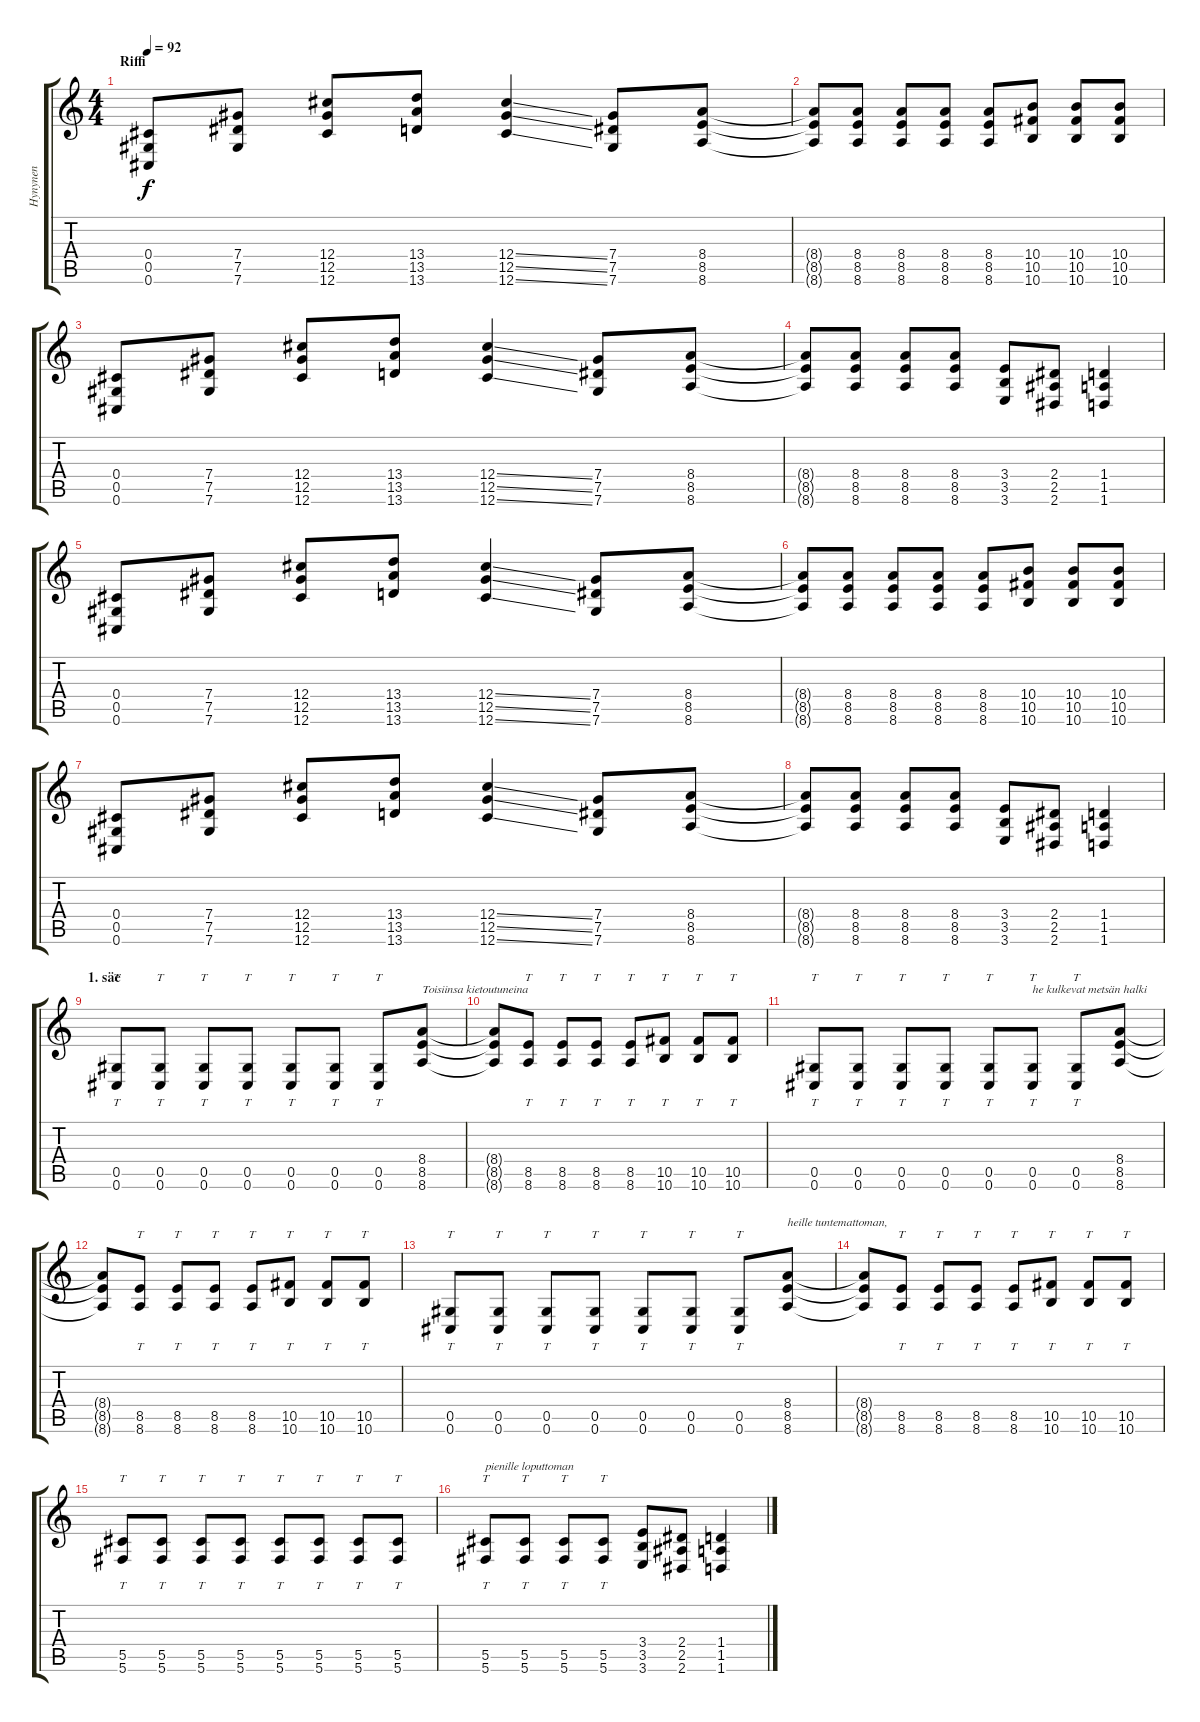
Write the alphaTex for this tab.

\track ("Hynynen" "Hynynen") {instrument distortionguitar}
\staff {score tabs}
\tuning (Eb4 Bb3 Gb3 Db3 Ab2 Db2) {hide}
\ts (4 4)
\section ("" "Riffi")
\tempo 92
\clef g2
\ks c
(0.4 0.5 0.6).8{dy f instrument distortionguitar} (7.4 7.5 7.6).8 (12.4 12.5 12.6).8 (13.4 13.5 13.6).8 (12.4{ss} 12.5{ss} 12.6{ss}).4 (7.4 7.5 7.6).8 (8.4 8.5 8.6).8 |
(8.4{t} 8.5{t} 8.6{t}).8 (8.4 8.5 8.6).8 (8.4 8.5 8.6).8 (8.4 8.5 8.6).8 (8.4 8.5 8.6).8 (10.4 10.5 10.6).8 (10.4 10.5 10.6).8 (10.4 10.5 10.6).8 |
(0.4 0.5 0.6).8 (7.4 7.5 7.6).8 (12.4 12.5 12.6).8 (13.4 13.5 13.6).8 (12.4{ss} 12.5{ss} 12.6{ss}).4 (7.4 7.5 7.6).8 (8.4 8.5 8.6).8 |
(8.4{t} 8.5{t} 8.6{t}).8 (8.4 8.5 8.6).8 (8.4 8.5 8.6).8 (8.4 8.5 8.6).8 (3.4 3.5 3.6).8 (2.4 2.5 2.6).8 (1.4 1.5 1.6).4 |
(0.4 0.5 0.6).8 (7.4 7.5 7.6).8 (12.4 12.5 12.6).8 (13.4 13.5 13.6).8 (12.4{ss} 12.5{ss} 12.6{ss}).4 (7.4 7.5 7.6).8 (8.4 8.5 8.6).8 |
(8.4{t} 8.5{t} 8.6{t}).8 (8.4 8.5 8.6).8 (8.4 8.5 8.6).8 (8.4 8.5 8.6).8 (8.4 8.5 8.6).8 (10.4 10.5 10.6).8 (10.4 10.5 10.6).8 (10.4 10.5 10.6).8 |
(0.4 0.5 0.6).8 (7.4 7.5 7.6).8 (12.4 12.5 12.6).8 (13.4 13.5 13.6).8 (12.4{ss} 12.5{ss} 12.6{ss}).4 (7.4 7.5 7.6).8 (8.4 8.5 8.6).8 |
(8.4{t} 8.5{t} 8.6{t}).8 (8.4 8.5 8.6).8 (8.4 8.5 8.6).8 (8.4 8.5 8.6).8 (3.4 3.5 3.6).8 (2.4 2.5 2.6).8 (1.4 1.5 1.6).4 |
\section ("" "1. säe")
(0.5 0.6).8{tt} (0.5 0.6).8{tt} (0.5 0.6).8{tt} (0.5 0.6).8{tt} (0.5 0.6).8{tt} (0.5 0.6).8{tt} (0.5 0.6).8{tt} (8.4 8.5 8.6).8{txt "Toisiinsa kietoutuneina"} |
(8.4{t} 8.5{t} 8.6{t}).8 (8.5 8.6).8{tt} (8.5 8.6).8{tt} (8.5 8.6).8{tt} (8.5 8.6).8{tt} (10.5 10.6).8{tt} (10.5 10.6).8{tt} (10.5 10.6).8{tt} |
(0.5 0.6).8{tt} (0.5 0.6).8{tt} (0.5 0.6).8{tt} (0.5 0.6).8{tt} (0.5 0.6).8{tt} (0.5 0.6).8{tt txt "he kulkevat metsän halki"} (0.5 0.6).8{tt} (8.4 8.5 8.6).8 |
(8.4{t} 8.5{t} 8.6{t}).8 (8.5 8.6).8{tt} (8.5 8.6).8{tt} (8.5 8.6).8{tt} (8.5 8.6).8{tt} (10.5 10.6).8{tt} (10.5 10.6).8{tt} (10.5 10.6).8{tt} |
(0.5 0.6).8{tt} (0.5 0.6).8{tt} (0.5 0.6).8{tt} (0.5 0.6).8{tt} (0.5 0.6).8{tt} (0.5 0.6).8{tt} (0.5 0.6).8{tt} (8.4 8.5 8.6).8{txt "heille tuntemattoman,"} |
(8.4{t} 8.5{t} 8.6{t}).8 (8.5 8.6).8{tt} (8.5 8.6).8{tt} (8.5 8.6).8{tt} (8.5 8.6).8{tt} (10.5 10.6).8{tt} (10.5 10.6).8{tt} (10.5 10.6).8{tt} |
(5.5 5.6).8{tt} (5.5 5.6).8{tt} (5.5 5.6).8{tt} (5.5 5.6).8{tt} (5.5 5.6).8{tt} (5.5 5.6).8{tt} (5.5 5.6).8{tt} (5.5 5.6).8{tt} |
(5.5 5.6).8{tt txt "pienille loputtoman"} (5.5 5.6).8{tt} (5.5 5.6).8{tt} (5.5 5.6).8{tt} (3.4 3.5 3.6).8 (2.4 2.5 2.6).8 (1.4 1.5 1.6).4
